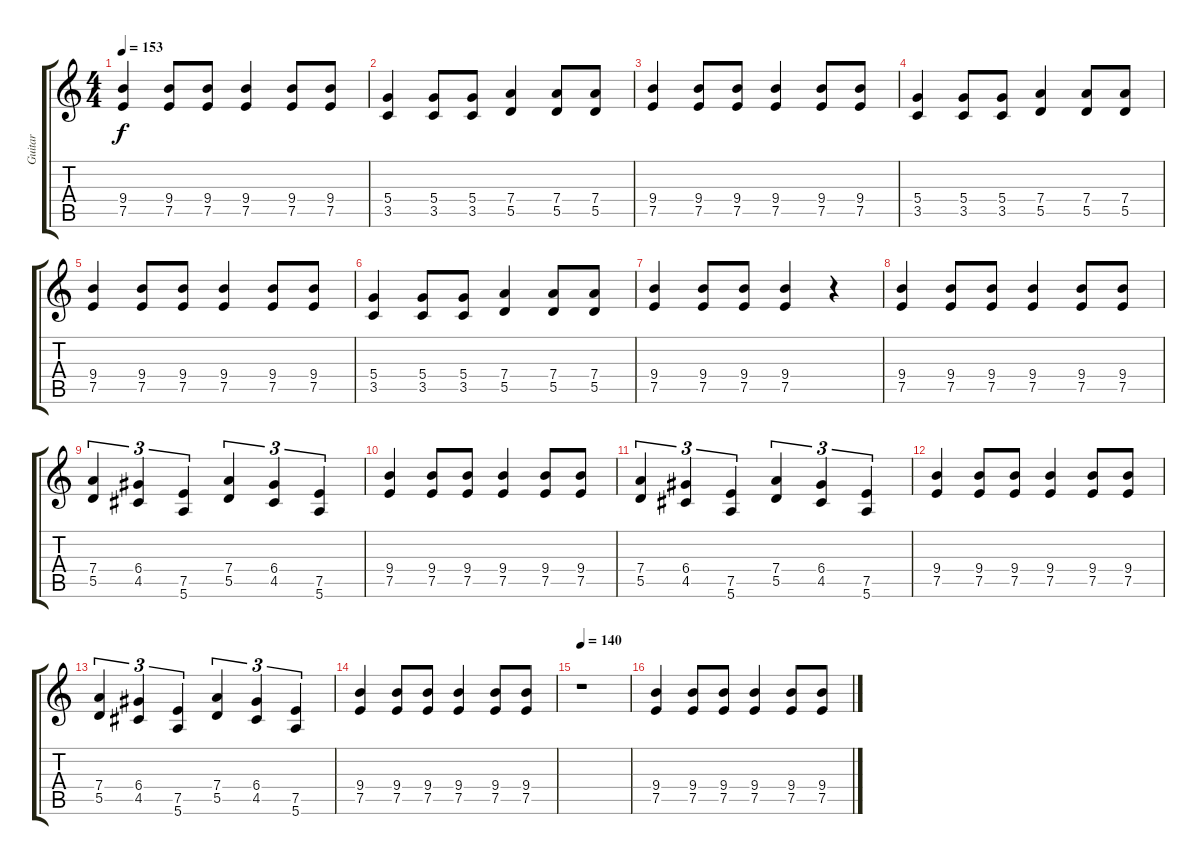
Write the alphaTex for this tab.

\track ("Guitar" "Guitar") {instrument distortionguitar}
\staff {score tabs}
\tuning (E4 B3 G3 D3 A2 E2) {hide}
\ts (4 4)
\tempo 153
\clef g2
\ks c
(9.4 7.5).4{dy f} (9.4 7.5).8 (9.4 7.5).8 (9.4 7.5).4 (9.4 7.5).8 (9.4 7.5).8 |
(5.4 3.5).4 (5.4 3.5).8 (5.4 3.5).8 (7.4 5.5).4 (7.4 5.5).8 (7.4 5.5).8 |
(9.4 7.5).4 (9.4 7.5).8 (9.4 7.5).8 (9.4 7.5).4 (9.4 7.5).8 (9.4 7.5).8 |
(5.4 3.5).4 (5.4 3.5).8 (5.4 3.5).8 (7.4 5.5).4 (7.4 5.5).8 (7.4 5.5).8 |
(9.4 7.5).4 (9.4 7.5).8 (9.4 7.5).8 (9.4 7.5).4 (9.4 7.5).8 (9.4 7.5).8 |
(5.4 3.5).4 (5.4 3.5).8 (5.4 3.5).8 (7.4 5.5).4 (7.4 5.5).8 (7.4 5.5).8 |
(9.4 7.5).4 (9.4 7.5).8 (9.4 7.5).8 (9.4 7.5).4 r.4 |
(9.4 7.5).4 (9.4 7.5).8 (9.4 7.5).8 (9.4 7.5).4 (9.4 7.5).8 (9.4 7.5).8 |
(7.4 5.5).4{tu (3 2)} (6.4 4.5).4{tu (3 2)} (7.5 5.6).4{tu (3 2)} (7.4 5.5).4{tu (3 2)} (6.4 4.5).4{tu (3 2)} (7.5 5.6).4{tu (3 2)} |
(9.4 7.5).4 (9.4 7.5).8 (9.4 7.5).8 (9.4 7.5).4 (9.4 7.5).8 (9.4 7.5).8 |
(7.4 5.5).4{tu (3 2)} (6.4 4.5).4{tu (3 2)} (7.5 5.6).4{tu (3 2)} (7.4 5.5).4{tu (3 2)} (6.4 4.5).4{tu (3 2)} (7.5 5.6).4{tu (3 2)} |
(9.4 7.5).4 (9.4 7.5).8 (9.4 7.5).8 (9.4 7.5).4 (9.4 7.5).8 (9.4 7.5).8 |
(7.4 5.5).4{tu (3 2)} (6.4 4.5).4{tu (3 2)} (7.5 5.6).4{tu (3 2)} (7.4 5.5).4{tu (3 2)} (6.4 4.5).4{tu (3 2)} (7.5 5.6).4{tu (3 2)} |
(9.4 7.5).4 (9.4 7.5).8 (9.4 7.5).8 (9.4 7.5).4 (9.4 7.5).8 (9.4 7.5).8 |
\tempo 140
r.1 |
(9.4 7.5).4 (9.4 7.5).8 (9.4 7.5).8 (9.4 7.5).4 (9.4 7.5).8 (9.4 7.5).8
